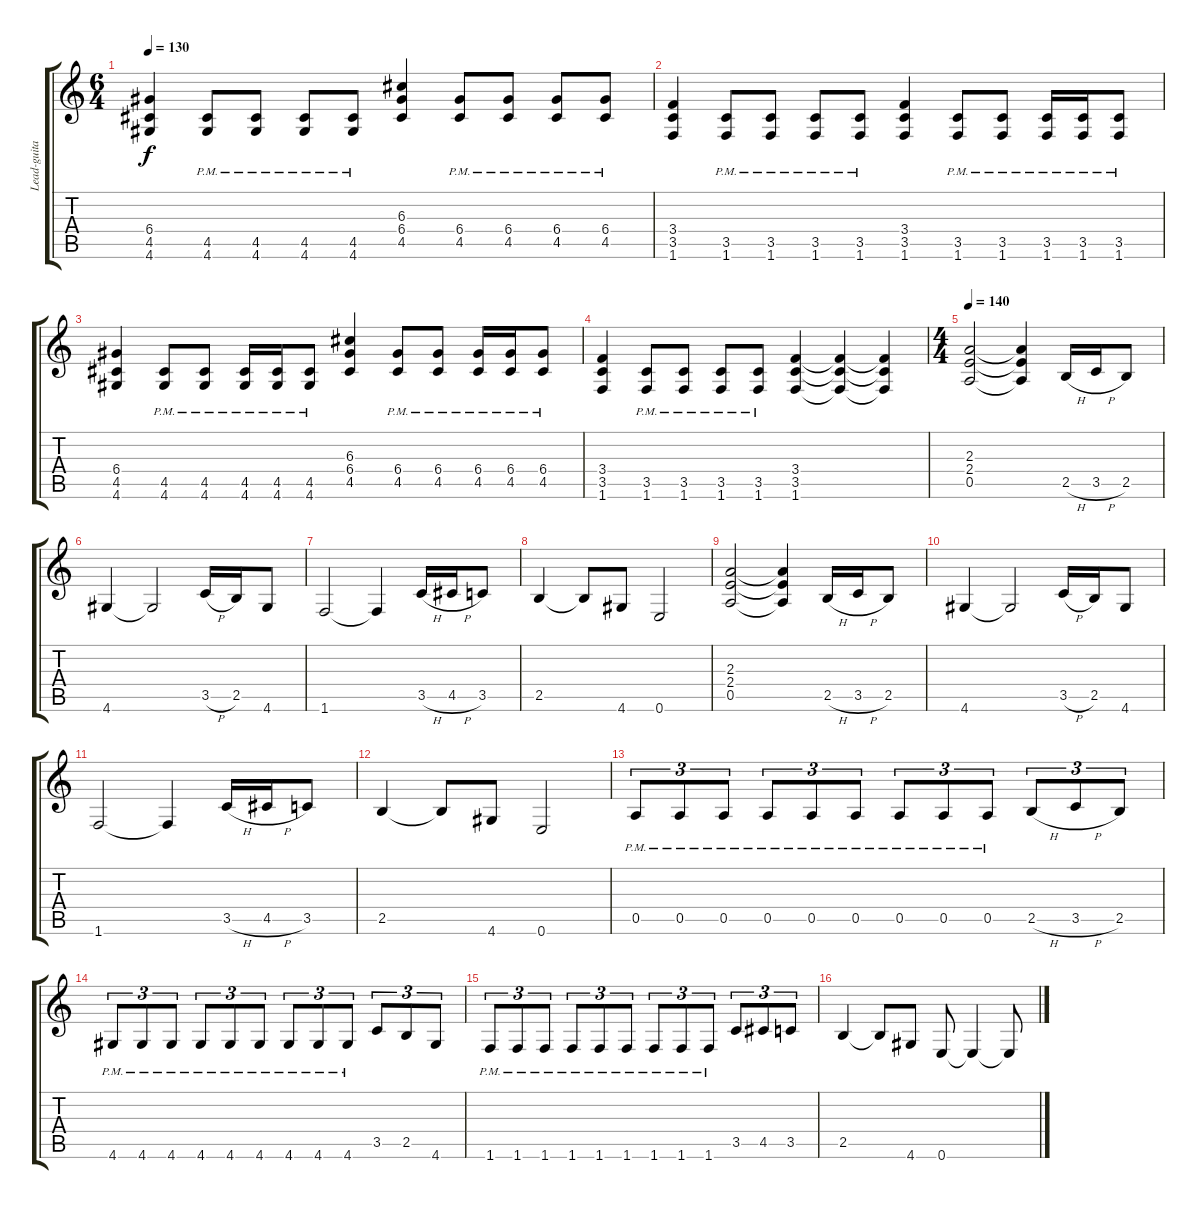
\track ("Lead-guitar - Galder" "Lead-guita") {instrument distortionguitar}
\staff {score tabs}
\tuning (E4 B3 G3 D3 A2 E2) {hide}
\ts (6 4)
\tempo 130
\clef g2
\ks c
(6.4 4.5 4.6).4{dy f} (4.5{pm} 4.6{pm}).8 (4.5{pm} 4.6{pm}).8 (4.5{pm} 4.6{pm}).8 (4.5{pm} 4.6{pm}).8 (6.3 6.4 4.5).4 (6.4{pm} 4.5{pm}).8 (6.4{pm} 4.5{pm}).8 (6.4{pm} 4.5{pm}).8 (6.4{pm} 4.5{pm}).8 |
(3.4 3.5 1.6).4 (3.5{pm} 1.6{pm}).8 (3.5{pm} 1.6{pm}).8 (3.5{pm} 1.6{pm}).8 (3.5{pm} 1.6{pm}).8 (3.4 3.5 1.6).4 (3.5{pm} 1.6{pm}).8 (3.5{pm} 1.6{pm}).8 (3.5{pm} 1.6{pm}).16 (3.5{pm} 1.6{pm}).16 (3.5{pm} 1.6{pm}).8 |
(6.4 4.5 4.6).4 (4.5{pm} 4.6{pm}).8 (4.5{pm} 4.6{pm}).8 (4.5{pm} 4.6{pm}).16 (4.5{pm} 4.6{pm}).16 (4.5{pm} 4.6{pm}).8 (6.3 6.4 4.5).4 (6.4{pm} 4.5{pm}).8 (6.4{pm} 4.5{pm}).8 (6.4{pm} 4.5{pm}).16 (6.4{pm} 4.5{pm}).16 (6.4{pm} 4.5{pm}).8 |
(3.4 3.5 1.6).4 (3.5{pm} 1.6{pm}).8 (3.5{pm} 1.6{pm}).8 (3.5{pm} 1.6{pm}).8 (3.5{pm} 1.6{pm}).8 (3.4 3.5 1.6).4 (3.4{t} 3.5{t} 1.6{t}).4 (3.4{t} 3.5{t} 1.6{t}).4 |
\ts (4 4)
\tempo 140
(2.3 2.4 0.5).2 (2.3{t} 2.4{t} 0.5{t}).4 2.5{h}.16 3.5{h}.16 2.5.8 |
4.6.4 4.6{t}.2 3.5{h}.16 2.5.16 4.6.8 |
1.6.2 1.6{t}.4 3.5{h}.16 4.5{h}.16 3.5.8 |
2.5.4 2.5{t}.8 4.6.8 0.6.2 |
(2.3 2.4 0.5).2 (2.3{t} 2.4{t} 0.5{t}).4 2.5{h}.16 3.5{h}.16 2.5.8 |
4.6.4 4.6{t}.2 3.5{h}.16 2.5.16 4.6.8 |
1.6.2 1.6{t}.4 3.5{h}.16 4.5{h}.16 3.5.8 |
2.5.4 2.5{t}.8 4.6.8 0.6.2 |
0.5{pm}.8{tu (3 2)} 0.5{pm}.8{tu (3 2)} 0.5{pm}.8{tu (3 2)} 0.5{pm}.8{tu (3 2)} 0.5{pm}.8{tu (3 2)} 0.5{pm}.8{tu (3 2)} 0.5{pm}.8{tu (3 2)} 0.5{pm}.8{tu (3 2)} 0.5{pm}.8{tu (3 2)} 2.5{h}.8{tu (3 2)} 3.5{h}.8{tu (3 2)} 2.5.8{tu (3 2)} |
4.6{pm}.8{tu (3 2)} 4.6{pm}.8{tu (3 2)} 4.6{pm}.8{tu (3 2)} 4.6{pm}.8{tu (3 2)} 4.6{pm}.8{tu (3 2)} 4.6{pm}.8{tu (3 2)} 4.6{pm}.8{tu (3 2)} 4.6{pm}.8{tu (3 2)} 4.6{pm}.8{tu (3 2)} 3.5.8{tu (3 2)} 2.5.8{tu (3 2)} 4.6.8{tu (3 2)} |
1.6{pm}.8{tu (3 2)} 1.6{pm}.8{tu (3 2)} 1.6{pm}.8{tu (3 2)} 1.6{pm}.8{tu (3 2)} 1.6{pm}.8{tu (3 2)} 1.6{pm}.8{tu (3 2)} 1.6{pm}.8{tu (3 2)} 1.6{pm}.8{tu (3 2)} 1.6{pm}.8{tu (3 2)} 3.5.8{tu (3 2)} 4.5.8{tu (3 2)} 3.5.8{tu (3 2)} |
2.5.4 2.5{t}.8 4.6.8 0.6.8 0.6{t}.4 0.6{t}.8
